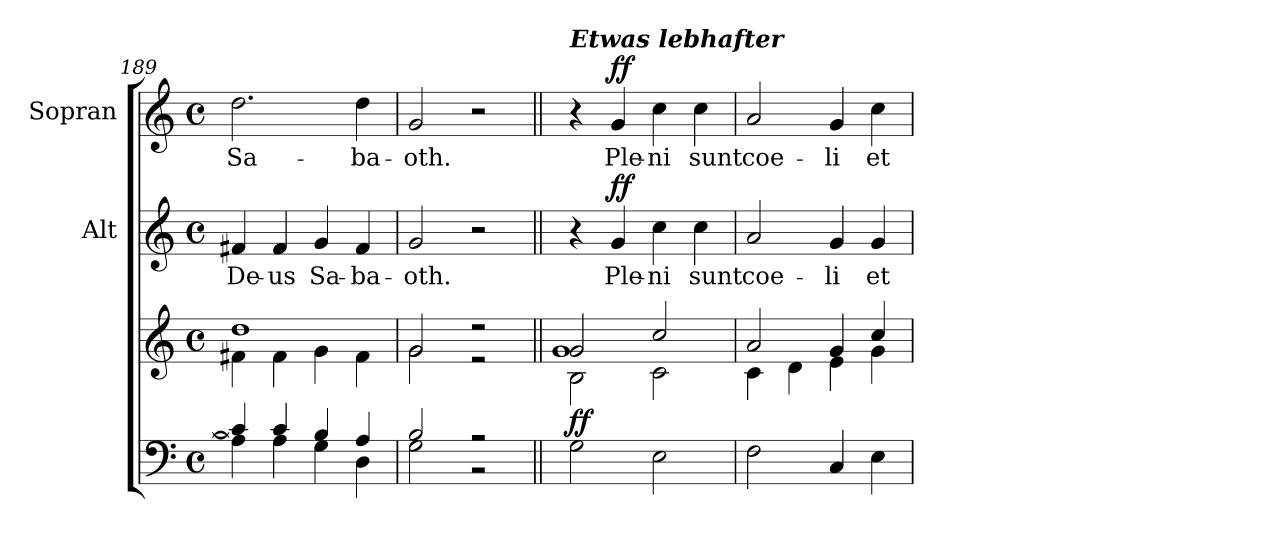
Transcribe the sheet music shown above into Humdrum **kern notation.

**kern	**kern	**dynam	**kern	**text	**dynam	**kern	**text	**dynam
*part3	*part3	*part3	*part2	*part2	*part2	*part1	*part1	*part1
*staff4	*staff3	*staff3/4	*staff2	*staff2	*staff2	*staff1	*staff1	*staff1
*	*	*	*I"Alt	*	*	*I"Sopran	*	*
*clefF4	*clefG2	*	*clefG2	*	*	*clefG2	*	*
*k[]	*k[]	*	*k[]	*	*	*k[]	*	*
*C:	*C:	*	*C:	*	*	*C:	*	*
*M4/4	*M4/4	*	*M4/4	*	*	*M4/4	*	*
*met(c)	*met(c)	*	*met(c)	*	*	*met(c)	*	*
=189	=189	=189	=189	=189	=189	=189	=189	=189
*^	*^	*	*	*	*	*	*	*
!	!	!	!	!	!	!LO:LY:b	!	!	!LO:LY:b	!
4c/]	4A\]	1dd	4f#X\	.	4f#X/	De-	.	2.dd\	Sa-	.
!	!	!	!	!	!	!LO:LY:b	!	!	!	!
4c/	4A\	.	4f#\	.	4f#/	-us	.	.	.	.
!	!	!	!	!	!	!LO:LY:b	!	!	!	!
4B/	4G\	.	4g\	.	4g/	Sa-	.	.	.	.
!	!	!	!	!	!	!LO:LY:b	!	!	!LO:LY:b	!
4A/	4D\	.	4f#\	.	4f#/	-ba-	.	4dd\	-ba-	.
=190	=190	=190	=190	=190	=190	=190	=190	=190	=190	=190
!	!	!	!	!	!	!LO:LY:b	!	!	!LO:LY:b	!
2B/	2G\	2g/	2g\	.	2g/	-oth.	.	2g/	-oth.	.
2r	2r	2r	2r	.	2r	.	.	2r	.	.
=191||	=191||	=191||	=191||	=191||	=191||	=191||	=191||	=191||	=191||	=191||
*	*	*	*^	*	*	*	*	*	*	*
!	!	!	!	!	!	!	!	!	!LO:TX:a:Bi:t=Etwas lebhafter	!	!
!	!	!	!	!	!LO:DY:b	!	!	!	!	!	!
*v	*v	*	*	*	*	*	*	*	*	*	*
2G\	2g/	2B\	1g	ff	4r	.	.	4r	.	.
!	!	!	!	!	!	!LO:LY:b	!LO:DY:a	!	!LO:LY:b	!LO:DY:a
.	.	.	.	.	4g/	Ple-	ff	4g/	Ple-	ff
!	!	!	!	!	!	!LO:LY:b	!	!	!LO:LY:b	!
2E\	2cc/	2c\	.	.	4cc\	-ni	.	4cc\	-ni	.
!	!	!	!	!	!	!LO:LY:b	!	!	!LO:LY:b	!
.	.	.	.	.	4cc\	sunt	.	4cc\	sunt	.
*	*	*v	*v	*	*	*	*	*	*	*
=192	=192	=192	=192	=192	=192	=192	=192	=192	=192
!	!	!	!	!	!LO:LY:b	!	!	!LO:LY:b	!
2F\	2a/	4c\	.	2a/	coe-	.	2a/	coe-	.
.	.	4d\	.	.	.	.	.	.	.
!	!	!	!	!	!LO:LY:b	!	!	!LO:LY:b	!
4C/	4g/	4e\	.	4g/	-li	.	4g/	-li	.
!	!	!	!	!	!LO:LY:b	!	!	!LO:LY:b	!
4E\	4cc/	4g\	.	4g/	et	.	4cc\	et	.
*	*v	*v	*	*	*	*	*	*	*
=	=	=	=	=	=	=	=	=
*-	*-	*-	*-	*-	*-	*-	*-	*-
